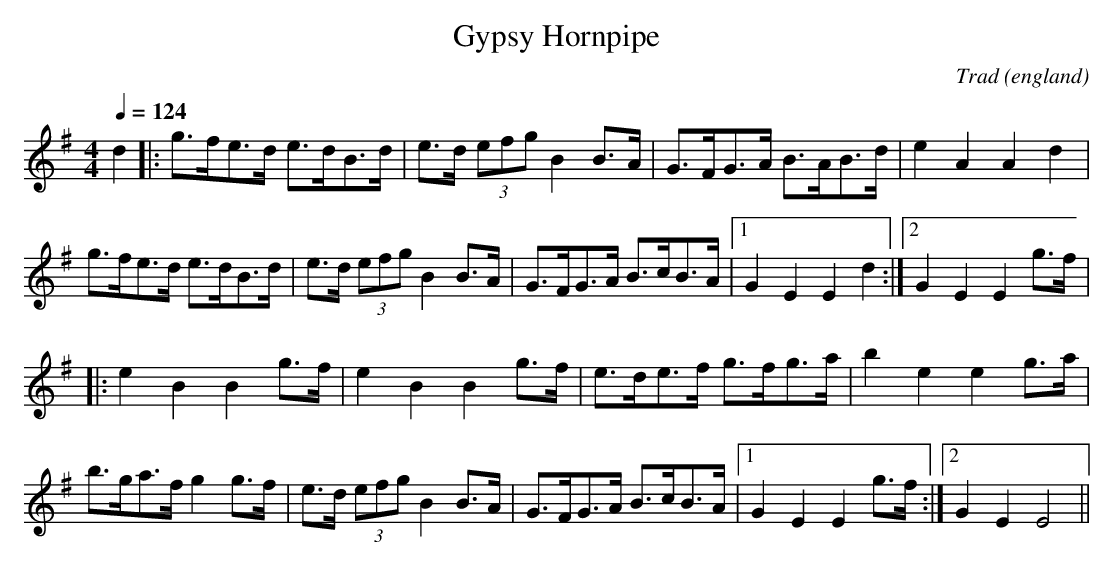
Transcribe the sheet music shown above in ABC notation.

X:1
T:Gypsy Hornpipe
O:england
M:4/4
L:1/8
Q:1/4=124
C:Trad
K:G
d2|: g>fe>d e>dB>d|e>d (3efg B2 B>A | G>FG>A B>AB>d |e2 A2 A2 d2 |
g>fe>d e>dB>d|e>d (3efg B2 B>A|G>FG>A B>cB>A|1 G2 E2 E2 d2 \
:|2 G2 E2 E2 g>f|
|: e2 B2 B2 g>f|e2 B2 B2 g>f|e>de>f g>fg>a|b2 e2 e2 g>a|
b>ga>f g2 g>f|e>d (3efg B2 B>A|G>FG>A B>cB>A |1 G2 E2 E2 g>f \
:|2 G2 E2 E4||
